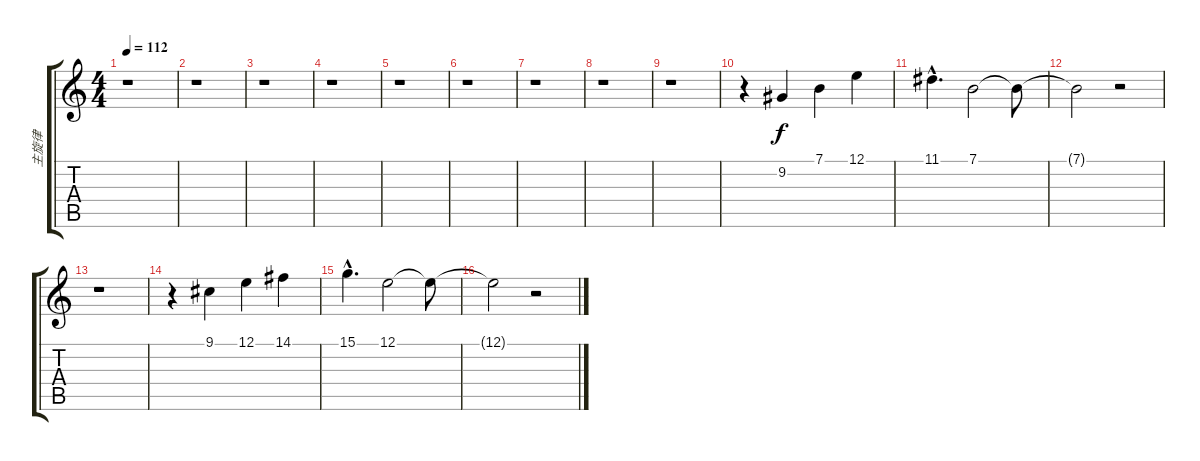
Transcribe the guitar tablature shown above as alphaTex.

\track ("主旋律" "主旋律") {instrument panflute}
\staff {score tabs}
\tuning (E4 B3 G3 D3 A2 E2) {hide}
\ts (4 4)
\tempo 112
\clef g2
\ks c
r.1{dy f instrument panflute} |
r.1 |
r.1 |
r.1 |
r.1 |
r.1 |
r.1 |
r.1 |
r.1 |
r.4 9.2.4 7.1.4 12.1.4 |
11.1{hac}.4{d} 7.1.2 7.1{t}.8 |
7.1{t}.2 r.2 |
r.1 |
r.4 9.1.4 12.1.4 14.1.4 |
15.1{hac}.4{d} 12.1.2 12.1{t}.8 |
12.1{t}.2 r.2
